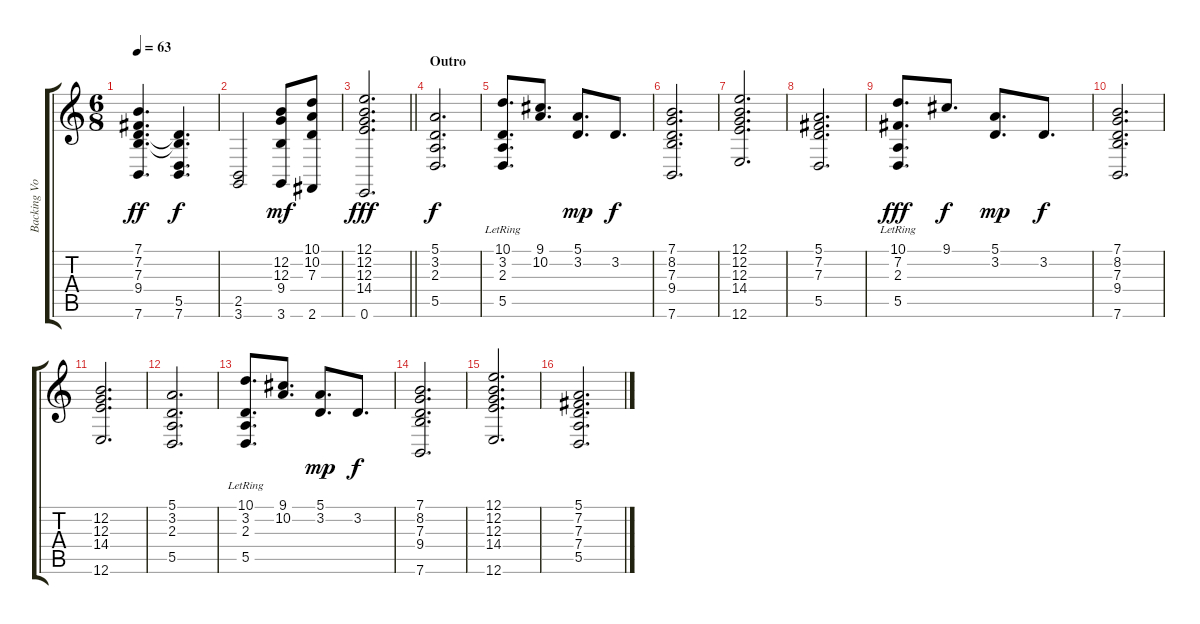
\track ("Backing Vocals" "Backing Vo") {instrument choiraahs}
\staff {score tabs}
\tuning (E4 B3 G3 D3 A2 E2) {hide}
\ts (6 8)
\tempo 63
\clef g2
\ks c
(7.1 7.2 7.3 9.4 7.6).4{d dy ff} (7.3{t} 9.4{t} 5.5 7.6).4{d dy f} |
(2.5 3.6).2 (12.2 12.3 9.4 3.6).8{dy mf} (10.1 10.2 7.3 2.6).8 |
\barLineRight lightlight
(12.1 12.2 12.3 14.4 0.6).2{d dy fff} |
\section ("" "Outro")
(5.1 3.2 2.3 5.5).2{d dy f} |
(10.1 3.2 2.3{lr} 5.5{lr}).8{d} (9.1 10.2).8{d} (5.1 3.2).8{d dy mp} 3.2.8{d dy f} |
(7.1 8.2 7.3 9.4 7.6).2{d} |
(12.1 12.2 12.3 14.4 12.6).2{d} |
(5.1 7.2 7.3 5.5).2{d} |
(10.1 7.2{lr} 2.3{lr} 5.5{lr}).8{d dy fff} 9.1.8{d dy f} (5.1 3.2).8{d dy mp} 3.2.8{d dy f} |
(7.1 8.2 7.3 9.4 7.6).2{d} |
(12.2 12.3 14.4 12.6).2{d} |
(5.1 3.2 2.3 5.5).2{d} |
(10.1 3.2 2.3{lr} 5.5{lr}).8{d} (9.1 10.2).8{d} (5.1 3.2).8{d dy mp} 3.2.8{d dy f} |
(7.1 8.2 7.3 9.4 7.6).2{d} |
(12.1 12.2 12.3 14.4 12.6).2{d} |
(5.1 7.2 7.3 7.4 5.5).2{d}
